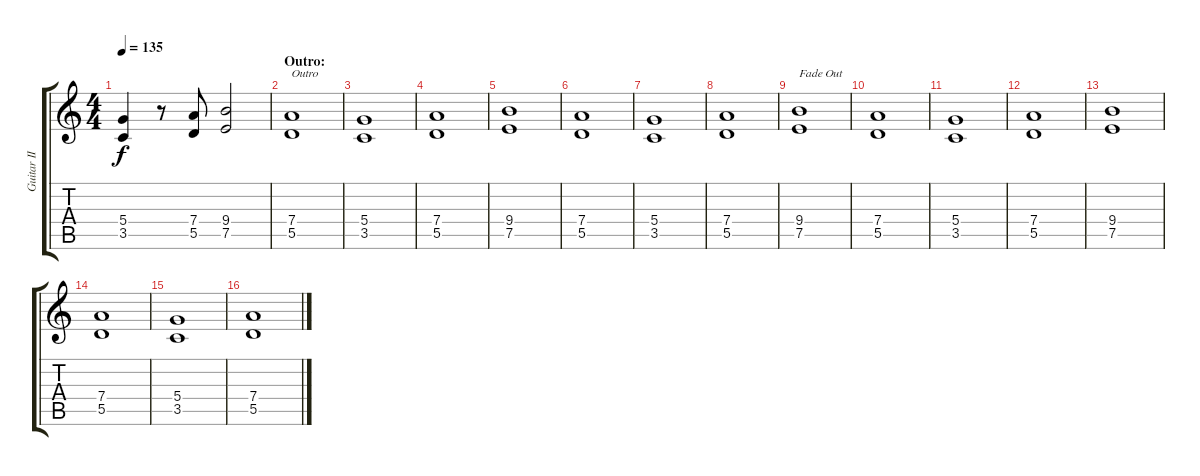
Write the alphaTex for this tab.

\track ("Guitar II" "Guitar II") {instrument overdrivenguitar}
\staff {score tabs}
\tuning (E4 B3 G3 D3 A2 E2) {hide}
\ts (4 4)
\tempo 135
\clef g2
\ks c
(5.4 3.5).4{dy f} r.8 (7.4 5.5).8 (9.4 7.5).2 |
\section ("" "Outro:")
(7.4 5.5).1{txt "Outro"} |
(5.4 3.5).1 |
(7.4 5.5).1 |
(9.4 7.5).1 |
(7.4 5.5).1 |
(5.4 3.5).1 |
(7.4 5.5).1 |
(9.4 7.5).1{txt "Fade Out"} |
(7.4 5.5).1 |
(5.4 3.5).1 |
(7.4 5.5).1 |
(9.4 7.5).1 |
(7.4 5.5).1 |
(5.4 3.5).1 |
(7.4 5.5).1
